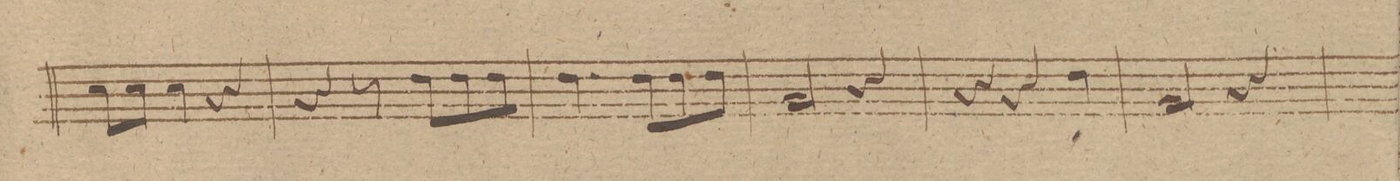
**kern	**dynam
*I"Clarino 2do in E	*
*clefG2	*
*k[f#c#g#d#]	*
*M3/4	*
8eeL	.
8eeJ	.
4ee	.
4r	.
=61	=61
4r	.
8r	.
8ff#L	.
8ff#	.
8ff#J	.
=62	=62
4.ff#	.
8ff#L	.
8ff#	.
8ff#J	.
=63	=63
2b	.
4r	.
=64	=64
4r	.
4r	.
4ff#	.
=65	=65
2b	.
4r	.
=66	=66
*-	*-
